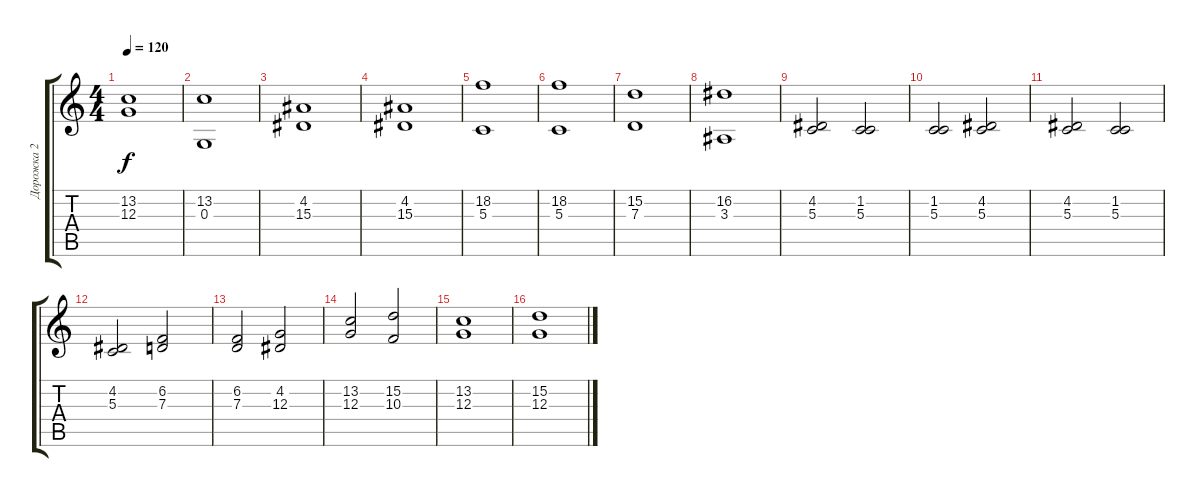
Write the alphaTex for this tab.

\track ("Дорожка 2" "Дорожка 2") {instrument stringensemble1}
\staff {score tabs}
\tuning (E4 B3 G3 D3 A2 D2) {hide}
\ts (4 4)
\tempo 120
\clef g2
\ks c
(13.2 12.3).1{dy f} |
(13.2 0.3).1 |
(4.2 15.3).1 |
(4.2 15.3).1 |
(18.2 5.3).1 |
(18.2 5.3).1 |
(15.2 7.3).1 |
(16.2 3.3).1 |
(4.2 5.3).2 (1.2 5.3).2 |
(1.2 5.3).2 (4.2 5.3).2 |
(4.2 5.3).2 (1.2 5.3).2 |
(4.2 5.3).2 (6.2 7.3).2 |
(6.2 7.3).2 (4.2 12.3).2 |
(13.2 12.3).2 (15.2 10.3).2 |
(13.2 12.3).1 |
(15.2 12.3).1
